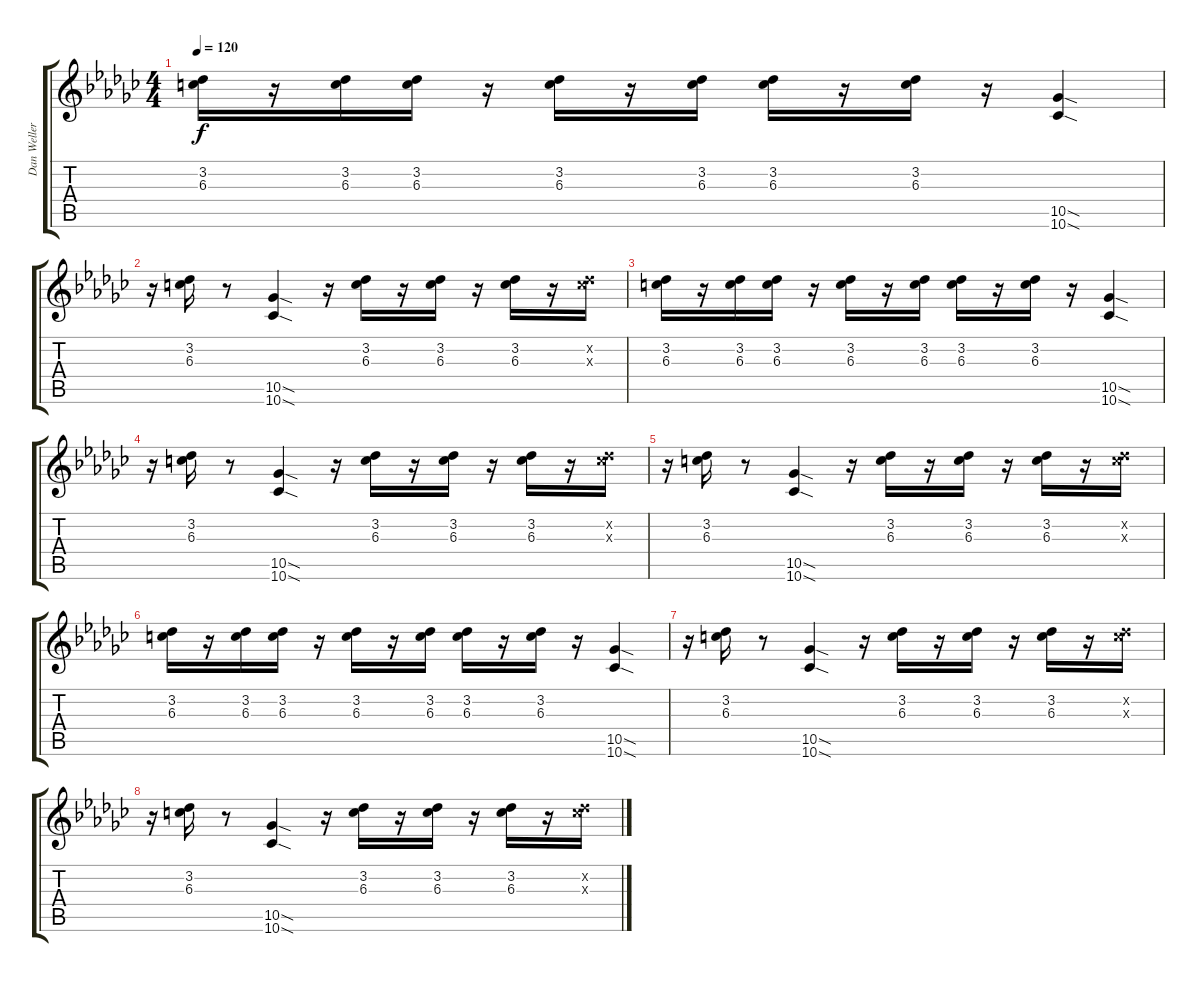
\track ("Dan Weller" "Dan Weller") {instrument overdrivenguitar}
\staff {score tabs}
\tuning (Eb4 Bb3 Gb3 Db3 Ab2 Db2) {hide}
\ts (4 4)
\tempo 120
\clef g2
\ks gb
(3.2 6.3).16{dy f} r.16 (3.2 6.3).16 (3.2 6.3).16 r.16 (3.2 6.3).16 r.16 (3.2 6.3).16 (3.2 6.3).16 r.16 (3.2 6.3).16 r.16 (10.5{sod} 10.6{sod}).4 |
r.16 (3.2 6.3).16 r.8 (10.5{sod} 10.6{sod}).4 r.16 (3.2 6.3).16 r.16 (3.2 6.3).16 r.16 (3.2 6.3).16 r.16 (3.2{x} 6.3{x}).16 |
(3.2 6.3).16 r.16 (3.2 6.3).16 (3.2 6.3).16 r.16 (3.2 6.3).16 r.16 (3.2 6.3).16 (3.2 6.3).16 r.16 (3.2 6.3).16 r.16 (10.5{sod} 10.6{sod}).4 |
r.16 (3.2 6.3).16 r.8 (10.5{sod} 10.6{sod}).4 r.16 (3.2 6.3).16 r.16 (3.2 6.3).16 r.16 (3.2 6.3).16 r.16 (3.2{x} 6.3{x}).16 |
r.16 (3.2 6.3).16 r.8 (10.5{sod} 10.6{sod}).4 r.16 (3.2 6.3).16 r.16 (3.2 6.3).16 r.16 (3.2 6.3).16 r.16 (3.2{x} 6.3{x}).16 |
(3.2 6.3).16 r.16 (3.2 6.3).16 (3.2 6.3).16 r.16 (3.2 6.3).16 r.16 (3.2 6.3).16 (3.2 6.3).16 r.16 (3.2 6.3).16 r.16 (10.5{sod} 10.6{sod}).4 |
r.16 (3.2 6.3).16 r.8 (10.5{sod} 10.6{sod}).4 r.16 (3.2 6.3).16 r.16 (3.2 6.3).16 r.16 (3.2 6.3).16 r.16 (3.2{x} 6.3{x}).16 |
r.16 (3.2 6.3).16 r.8 (10.5{sod} 10.6{sod}).4 r.16 (3.2 6.3).16 r.16 (3.2 6.3).16 r.16 (3.2 6.3).16 r.16 (3.2{x} 6.3{x}).16
